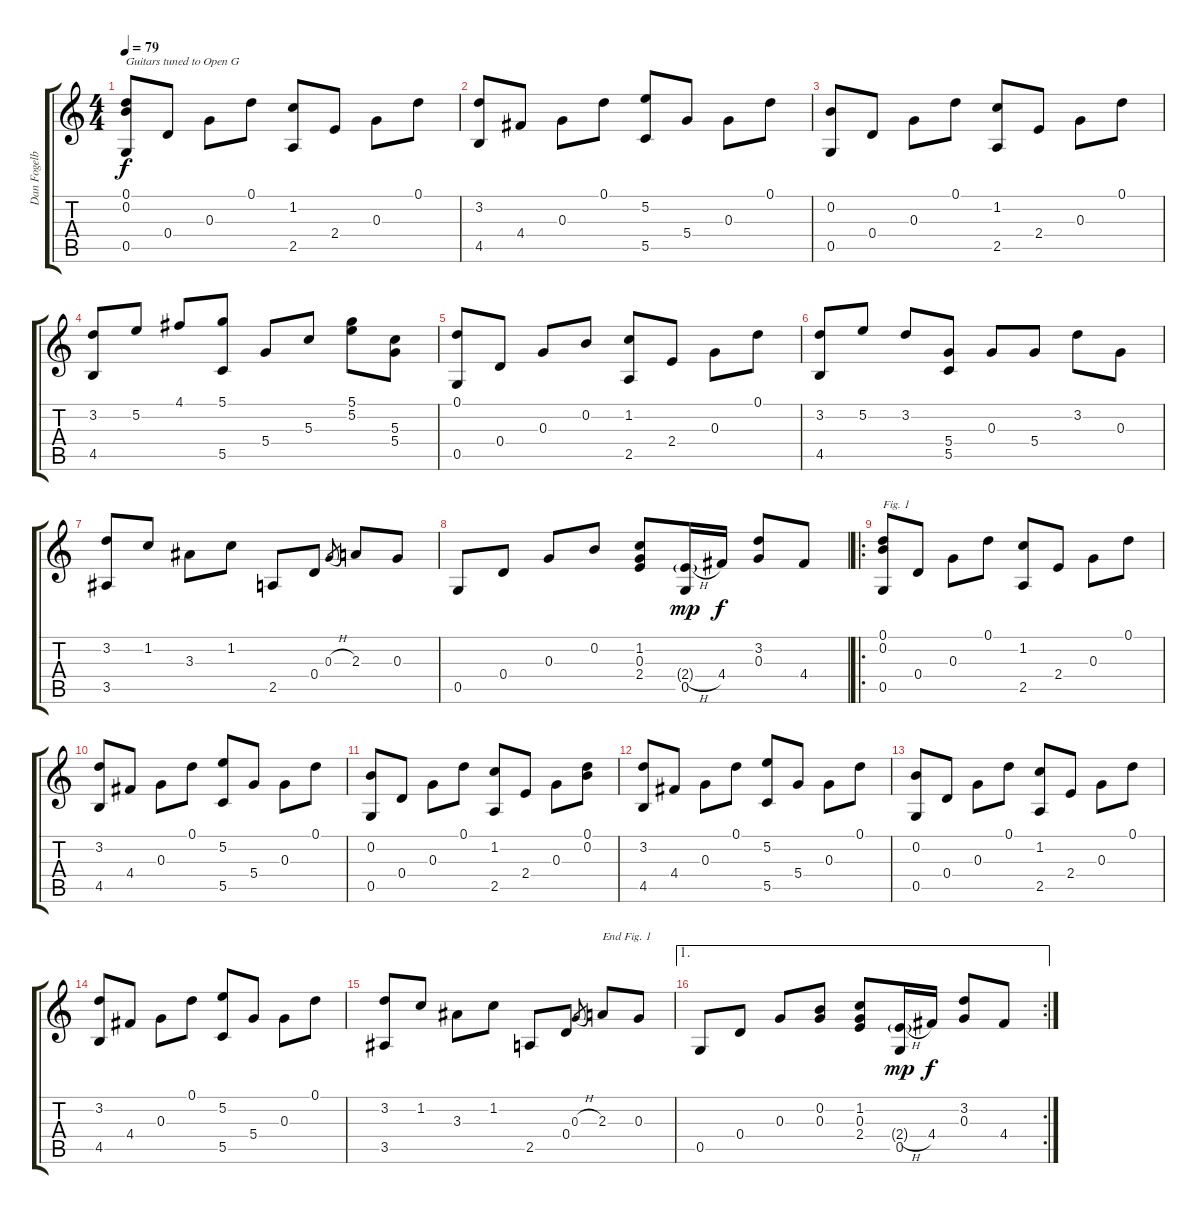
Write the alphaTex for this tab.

\track ("Dan Fogelberg" "Dan Fogelb") {instrument acousticguitarnylon}
\staff {score tabs}
\tuning (D4 B3 G3 D3 G2 D2) {hide}
\ts (4 4)
\tempo 79
\clef g2
\ks c
(0.1 0.2 0.5).8{txt "Guitars tuned to Open G" dy f instrument acousticguitarnylon} 0.4.8 0.3.8 0.1.8 (1.2 2.5).8 2.4.8 0.3.8 0.1.8 |
(3.2 4.5).8 4.4.8 0.3.8 0.1.8 (5.2 5.5).8 5.4.8 0.3.8 0.1.8 |
(0.2 0.5).8 0.4.8 0.3.8 0.1.8 (1.2 2.5).8 2.4.8 0.3.8 0.1.8 |
(3.2 4.5).8 5.2.8 4.1.8 (5.1 5.5).8 5.4.8 5.3.8 (5.1 5.2).8 (5.3 5.4).8 |
(0.1 0.5).8 0.4.8 0.3.8 0.2.8 (1.2 2.5).8 2.4.8 0.3.8 0.1.8 |
(3.2 4.5).8 5.2.8 3.2.8 (5.4 5.5).8 0.3.8 5.4.8 3.2.8 0.3.8 |
(3.2 3.5).8 1.2.8 3.3.8 1.2.8 2.5.8 0.4.8 0.3{h}.8{gr} 2.3.8 0.3.8 |
0.5.8 0.4.8 0.3.8 0.2.8 (1.2 0.3 2.4).8 (2.4{h g} 0.5).16{dy mp} 4.4.16{dy f} (3.2 0.3).8 4.4.8 |
\ro
(0.1 0.2 0.5).8{txt "Fig. 1"} 0.4.8 0.3.8 0.1.8 (1.2 2.5).8 2.4.8 0.3.8 0.1.8 |
(3.2 4.5).8 4.4.8 0.3.8 0.1.8 (5.2 5.5).8 5.4.8 0.3.8 0.1.8 |
(0.2 0.5).8 0.4.8 0.3.8 0.1.8 (1.2 2.5).8 2.4.8 0.3.8 (0.1 0.2).8 |
(3.2 4.5).8 4.4.8 0.3.8 0.1.8 (5.2 5.5).8 5.4.8 0.3.8 0.1.8 |
(0.2 0.5).8 0.4.8 0.3.8 0.1.8 (1.2 2.5).8 2.4.8 0.3.8 0.1.8 |
(3.2 4.5).8 4.4.8 0.3.8 0.1.8 (5.2 5.5).8 5.4.8 0.3.8 0.1.8 |
(3.2 3.5).8 1.2.8 3.3.8 1.2.8 2.5.8 0.4.8 0.3{h}.8{gr} 2.3.8{txt "End Fig. 1"} 0.3.8 |
\ae 1
\rc 2
0.5.8 0.4.8 0.3.8 (0.2 0.3).8 (1.2 0.3 2.4).8 (2.4{h g} 0.5).16{dy mp} 4.4.16{dy f} (3.2 0.3).8 4.4.8
